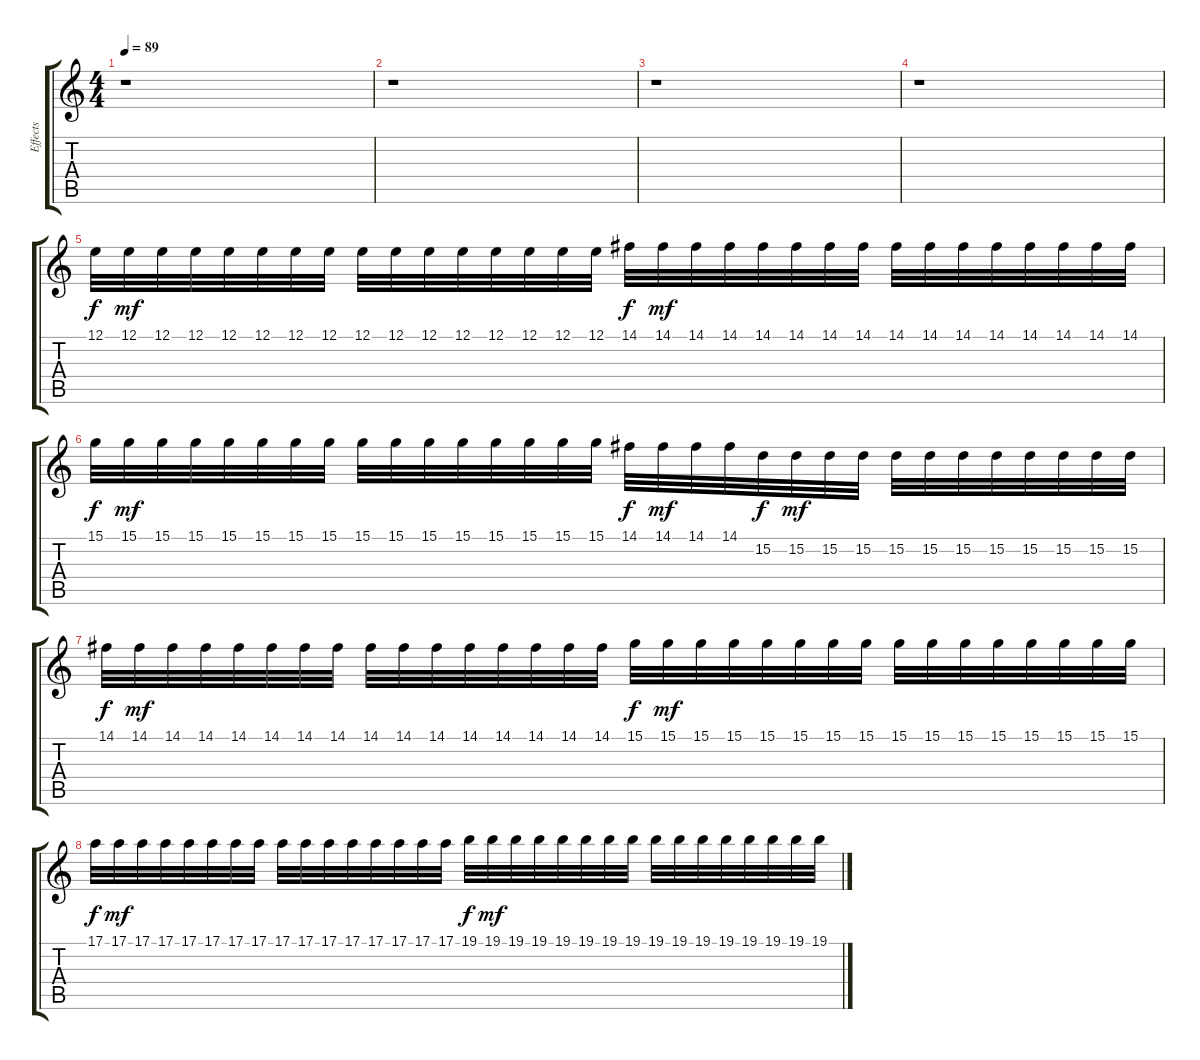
\track ("Effects" "Effects") {instrument stringensemble1}
\staff {score tabs}
\tuning (E4 B3 G3 D3 A2 E2) {hide}
\ts (4 4)
\tempo 89
\clef g2
\ks c
r.1{dy f} |
r.1 |
r.1 |
r.1 |
12.1.32{volume 13} 12.1.32{dy mf} 12.1.32 12.1.32 12.1.32 12.1.32 12.1.32 12.1.32 12.1.32 12.1.32 12.1.32 12.1.32 12.1.32 12.1.32 12.1.32 12.1.32 14.1.32{dy f} 14.1.32{dy mf} 14.1.32 14.1.32 14.1.32 14.1.32 14.1.32 14.1.32 14.1.32 14.1.32 14.1.32 14.1.32 14.1.32 14.1.32 14.1.32 14.1.32 |
15.1.32{dy f} 15.1.32{dy mf} 15.1.32 15.1.32 15.1.32 15.1.32 15.1.32 15.1.32 15.1.32 15.1.32 15.1.32 15.1.32 15.1.32 15.1.32 15.1.32 15.1.32 14.1.32{dy f} 14.1.32{dy mf} 14.1.32 14.1.32 15.2.32{dy f} 15.2.32{dy mf} 15.2.32 15.2.32 15.2.32 15.2.32 15.2.32 15.2.32 15.2.32 15.2.32 15.2.32 15.2.32 |
14.1.32{dy f} 14.1.32{dy mf} 14.1.32 14.1.32 14.1.32 14.1.32 14.1.32 14.1.32 14.1.32 14.1.32 14.1.32 14.1.32 14.1.32 14.1.32 14.1.32 14.1.32 15.1.32{dy f} 15.1.32{dy mf} 15.1.32 15.1.32 15.1.32 15.1.32 15.1.32 15.1.32 15.1.32 15.1.32 15.1.32 15.1.32 15.1.32 15.1.32 15.1.32 15.1.32 |
17.1.32{dy f} 17.1.32{dy mf} 17.1.32 17.1.32 17.1.32 17.1.32 17.1.32 17.1.32 17.1.32 17.1.32 17.1.32 17.1.32 17.1.32 17.1.32 17.1.32 17.1.32 19.1.32{dy f} 19.1.32{dy mf} 19.1.32 19.1.32 19.1.32 19.1.32 19.1.32 19.1.32 19.1.32 19.1.32 19.1.32 19.1.32 19.1.32 19.1.32 19.1.32 19.1.32
